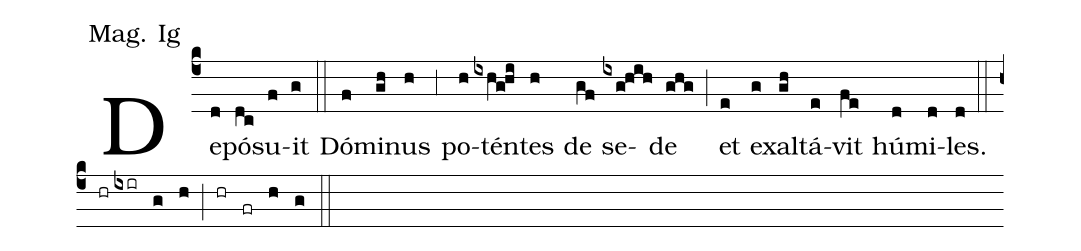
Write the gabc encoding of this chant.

annotation: Mag. Ig;
%%
(c4) De(d)pó(dc)su(f)it(g) (::) Dó(f)mi(gh)nus(h) (;3) po(h)tén(ixhg!hi)tes(h) de(gf) se(ixg!hih)de(ghg) (;) et(e) ex(g)al(gh)tá(e)vit(fe) hú(d)mi(d)les.(d) (::) (hr)(ixir)(g)(h)(;)(hr)(fr)(h)(g)(::)
